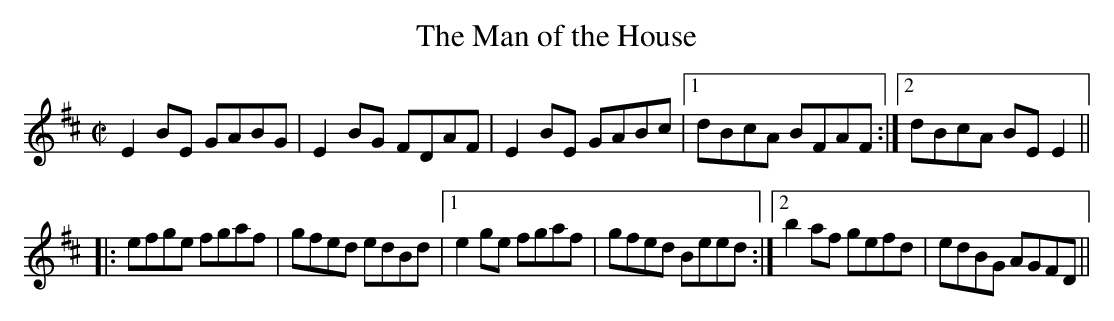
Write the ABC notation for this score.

X:1
T:Man of the House, The
M:C|
K:Edor
E2BE GABG|E2BG FDAF|E2BE GABc|1 dBcA BFAF:|2 dBcA BEE2||
|:efge fgaf|gfed edBd|1 e2ge fgaf|gfed Beed:|2 b2af gefd|edBG AGFD||
